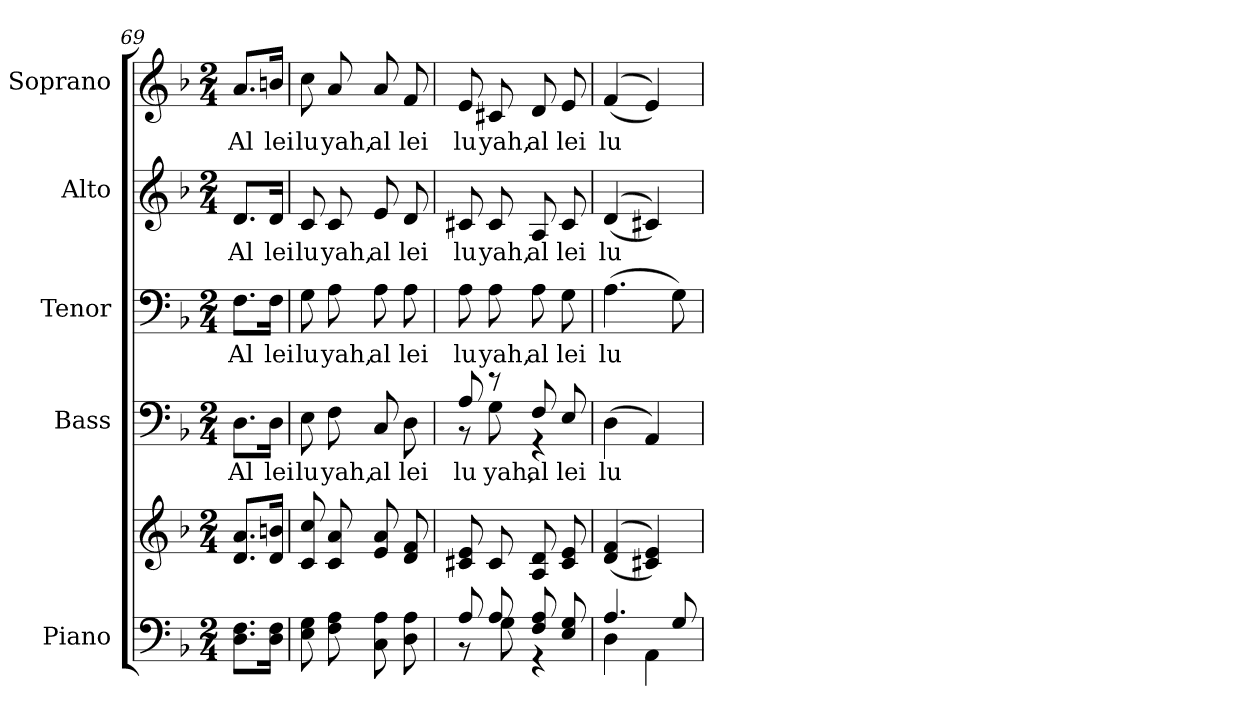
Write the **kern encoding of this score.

**kern	**kern	**kern	**text	**kern	**text	**kern	**text	**kern	**text
*part5	*part5	*part4	*part4	*part3	*part3	*part2	*part2	*part1	*part1
*staff6	*staff5	*staff4	*staff4	*staff3	*staff3	*staff2	*staff2	*staff1	*staff1
*I"Piano	*	*I"Bass	*	*I"Tenor	*	*I"Alto	*	*I"Soprano	*
*I'Pno.	*	*I'B.	*	*I'T.	*	*I'A.	*	*I'S.	*
*clefF4	*clefG2	*clefF4	*	*clefF4	*	*clefG2	*	*clefG2	*
*k[b-]	*k[b-]	*k[b-]	*	*k[b-]	*	*k[b-]	*	*k[b-]	*
*F:	*F:	*F:	*	*F:	*	*F:	*	*F:	*
*M2/4	*M2/4	*M2/4	*	*M2/4	*	*M2/4	*	*M2/4	*
=69	=69	=69	=69	=69	=69	=69	=69	=69	=69
!	!	!	!LO:LY:b:color=#000000	!	!	!	!	!	!
!	!	!	!	!	!LO:LY:b:color=#000000	!	!	!	!
!	!	!	!	!	!	!	!LO:LY:b:color=#000000	!	!
!	!	!	!	!	!	!	!	!	!LO:LY:b:color=#000000
8.Di\ 8.FiL	8.di/ 8.aiL	8.Di\L	Al	8.Fi\L	Al	8.di/L	Al	8.ai/L	Al
!	!	!	!LO:LY:b:color=#000000	!	!	!	!	!	!
!	!	!	!	!	!LO:LY:b:color=#000000	!	!	!	!
!	!	!	!	!	!	!	!LO:LY:b:color=#000000	!	!
!	!	!	!	!	!	!	!	!	!LO:LY:b:color=#000000
16Di\ 16FiJk	16di/ 16bniJk	16Di\Jk	lei	16Fi\Jk	lei	16di/Jk	lei	16bni/Jk	lei
=70	=70	=70	=70	=70	=70	=70	=70	=70	=70
!	!	!	!LO:LY:b:color=#000000	!	!	!	!	!	!
!	!	!	!	!	!LO:LY:b:color=#000000	!	!	!	!
!	!	!	!	!	!	!	!LO:LY:b:color=#000000	!	!
!	!	!	!	!	!	!	!	!	!LO:LY:b:color=#000000
8Ei\ 8Gi	8ci/ 8cci	8Ei\	lu	8Gi\	lu	8ci/	lu	8cci\	lu
!	!	!	!LO:LY:b:color=#000000	!	!	!	!	!	!
!	!	!	!	!	!LO:LY:b:color=#000000	!	!	!	!
!	!	!	!	!	!	!	!LO:LY:b:color=#000000	!	!
!	!	!	!	!	!	!	!	!	!LO:LY:b:color=#000000
8Fi\ 8Ai	8ci/ 8ai	8Fi\	yah,	8Ai\	yah,	8ci/	yah,	8ai/	yah,
!	!	!	!LO:LY:b:color=#000000	!	!	!	!	!	!
!	!	!	!	!	!LO:LY:b:color=#000000	!	!	!	!
!	!	!	!	!	!	!	!LO:LY:b:color=#000000	!	!
!	!	!	!	!	!	!	!	!	!LO:LY:b:color=#000000
8Ci\ 8Ai	8ei/ 8ai	8Ci/	al	8Ai\	al	8ei/	al	8ai/	al
!	!	!	!LO:LY:b:color=#000000	!	!	!	!	!	!
!	!	!	!	!	!LO:LY:b:color=#000000	!	!	!	!
!	!	!	!	!	!	!	!LO:LY:b:color=#000000	!	!
!	!	!	!	!	!	!	!	!	!LO:LY:b:color=#000000
8Di\ 8Ai	8di/ 8fi	8Di\	lei	8Ai\	lei	8di/	lei	8fi/	lei
!!LO:PB:g=z
=71	=71	=71	=71	=71	=71	=71	=71	=71	=71
*^	*	*	*	*	*	*	*	*	*
!	!	!	!	!LO:LY:b:color=#000000	!	!	!	!	!	!
*	*	*	*^	*	*	*	*	*	*	*
!	!	!	!	!	!	!	!LO:LY:b:color=#000000	!	!	!	!
!	!	!	!	!	!	!	!	!	!LO:LY:b:color=#000000	!	!
!	!	!	!	!	!	!	!	!	!	!	!LO:LY:b:color=#000000
8Ai/	8r	8c#Xi/ 8ei	8Ai/	8r	lu	8Ai\	lu	8c#Xi/	lu	8ei/	lu
!	!	!	!	!	!LO:LY:b:color=#000000	!	!	!	!	!	!
!	!	!	!	!	!	!	!LO:LY:b:color=#000000	!	!	!	!
!	!	!	!	!	!	!	!	!	!LO:LY:b:color=#000000	!	!
!	!	!	!	!	!	!	!	!	!	!	!LO:LY:b:color=#000000
8Ai/	8Gi\	8c#i/	8r	8Gi\	yah,	8Ai\	yah,	8c#i/	yah,	8c#Xi/	yah,
!	!	!	!	!	!LO:LY:b:color=#000000	!	!	!	!	!	!
!	!	!	!	!	!	!	!LO:LY:b:color=#000000	!	!	!	!
!	!	!	!	!	!	!	!	!	!LO:LY:b:color=#000000	!	!
!	!	!	!	!	!	!	!	!	!	!	!LO:LY:b:color=#000000
8Fi/ 8Ai	4r	8Ai/ 8di	8Fi/	4r	al	8Ai\	al	8Ai/	al	8di/	al
!	!	!	!	!	!LO:LY:b:color=#000000	!	!	!	!	!	!
!	!	!	!	!	!	!	!LO:LY:b:color=#000000	!	!	!	!
!	!	!	!	!	!	!	!	!	!LO:LY:b:color=#000000	!	!
!	!	!	!	!	!	!	!	!	!	!	!LO:LY:b:color=#000000
8Ei/ 8Gi	.	8c#i/ 8ei	8Ei/	.	lei	8Gi\	lei	8c#i/	lei	8ei/	lei
*	*	*	*v	*v	*	*	*	*	*	*	*
=72	=72	=72	=72	=72	=72	=72	=72	=72	=72	=72
!	!	!	!	!LO:LY:b:color=#000000	!	!	!	!	!	!
!	!	!	!	!	!	!LO:LY:b:color=#000000	!	!	!	!
!	!	!	!	!	!	!	!	!LO:LY:b:color=#000000	!	!
!	!	!	!	!	!	!	!	!	!	!LO:LY:b:color=#000000
4.Ai/	4Di\	((4di/ 4fi	(4Di\	lu	(4.Ai\	lu	((4di/	lu	((4fi/	lu
.	4AAi\	4c#Xi/ 4ei))	4AAi/)	.	.	.	4c#Xi/))	.	4ei/))	.
8Gi/	.	.	.	.	8Gi\)	.	.	.	.	.
*v	*v	*	*	*	*	*	*	*	*	*
=	=	=	=	=	=	=	=	=	=
*-	*-	*-	*-	*-	*-	*-	*-	*-	*-
